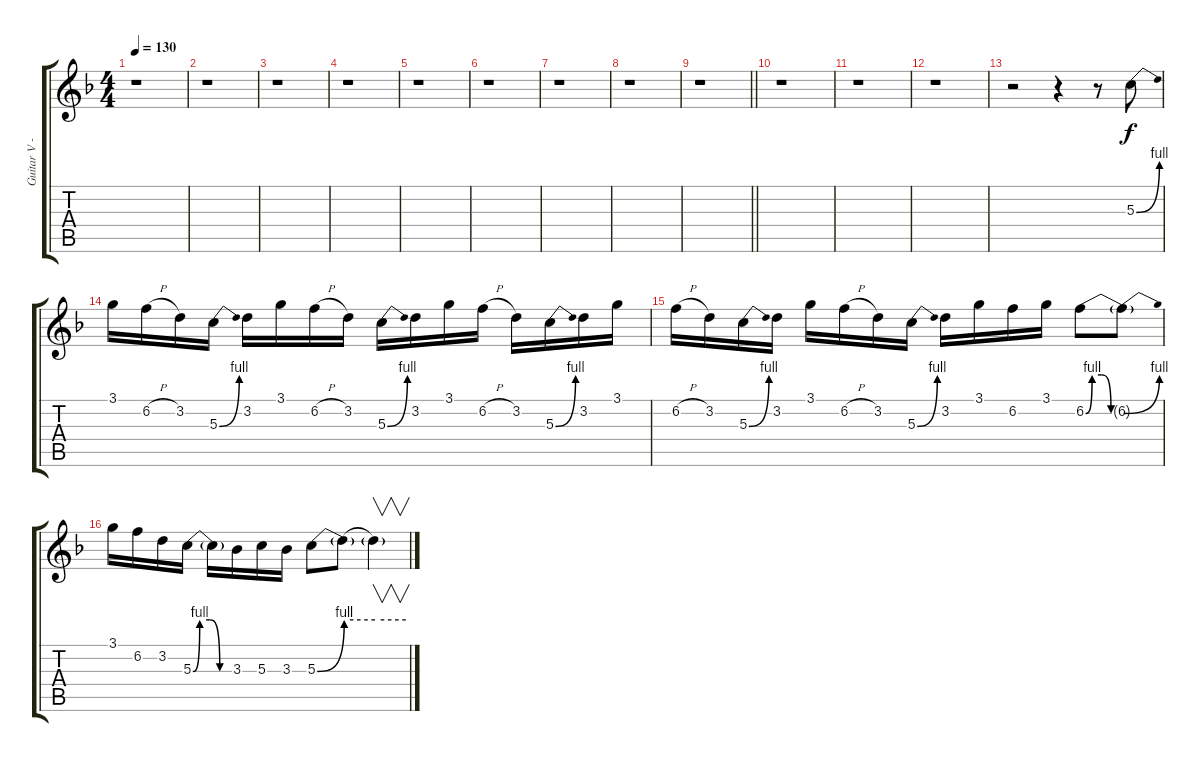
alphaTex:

\track ("Guitar V - Lead II" "Guitar V -") {instrument distortionguitar}
\staff {score tabs}
\tuning (E4 B3 G3 D3 A2 E2) {hide}
\ts (4 4)
\tempo 130
\clef g2
\ks f
r.1{dy f} |
r.1 |
r.1 |
r.1 |
r.1 |
r.1 |
r.1 |
r.1 |
\barLineRight lightlight
r.1 |
r.1 |
r.1 |
r.1 |
r.2 r.4 r.8 5.3{be (bend 0 0 60 4)}.8 |
3.1.16 6.2{h}.16 3.2.16 5.3{be (bend 0 0 60 4)}.16 3.2.16 3.1.16 6.2{h}.16 3.2.16 5.3{be (bend 0 0 60 4)}.16 3.2.16 3.1.16 6.2{h}.16 3.2.16 5.3{be (bend 0 0 60 4)}.16 3.2.16 3.1.16 |
6.2{h}.16 3.2.16 5.3{be (bend 0 0 60 4)}.16 3.2.16 3.1.16 6.2{h}.16 3.2.16 5.3{be (bend 0 0 60 4)}.16 3.2.16 3.1.16 6.2.16 3.1.16 6.2{be (custom 0 0 10 4 25 4 40 0 60 0)}.8 6.2{be (bend 0 0 60 4) t}.8 |
3.1.16 6.2.16 3.2.16 5.3{be (custom 0 0 10 4 25 4 40 0 60 0)}.16 5.3{t}.16 3.3.16 5.3.16 3.3.16 5.3{be (bend 0 0 60 4)}.8 5.3{be (hold 0 4 60 4) t}.8 5.3{be (hold 0 4 60 4) t}.4{v}
